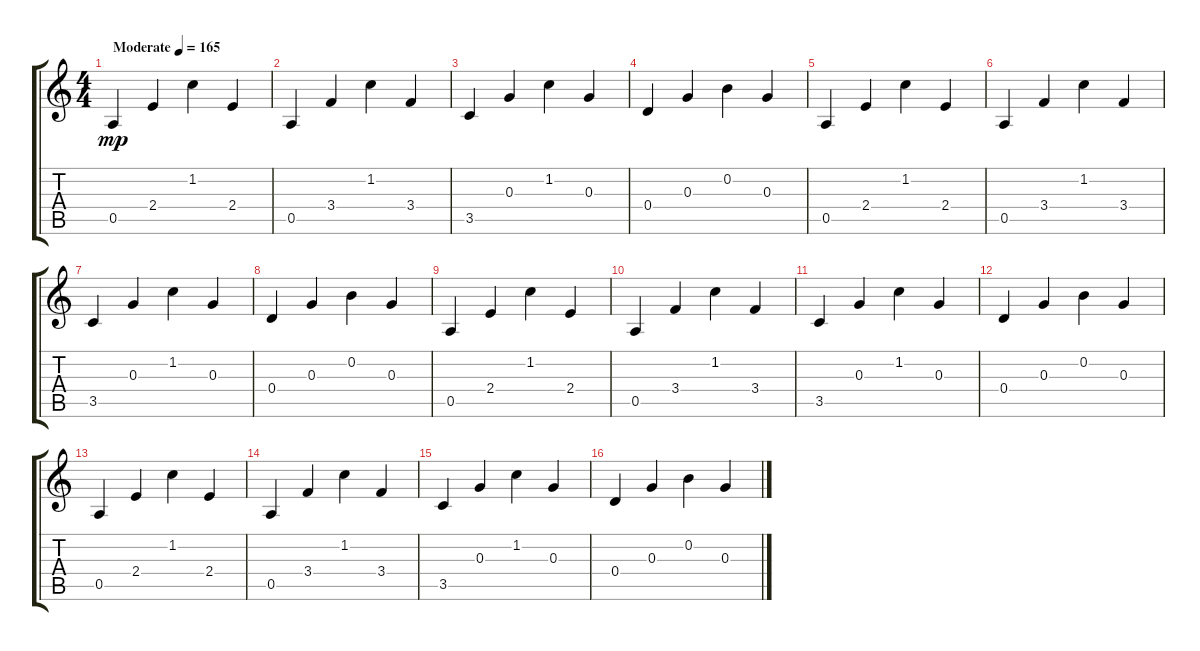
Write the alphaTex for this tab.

\track "" {instrument acousticguitarnylon}
\staff {score tabs}
\tuning (E4 B3 G3 D3 A2 E2) {hide}
\ts (4 4)
\tempo (165 "Moderate")
\clef g2
\ks c
0.5.4{dy mp instrument acousticguitarnylon} 2.4.4 1.2.4 2.4.4 |
0.5.4 3.4.4 1.2.4 3.4.4 |
3.5.4 0.3.4 1.2.4 0.3.4 |
0.4.4 0.3.4 0.2.4 0.3.4 |
0.5.4 2.4.4 1.2.4 2.4.4 |
0.5.4 3.4.4 1.2.4 3.4.4 |
3.5.4 0.3.4 1.2.4 0.3.4 |
0.4.4 0.3.4 0.2.4 0.3.4 |
0.5.4 2.4.4 1.2.4 2.4.4 |
0.5.4 3.4.4 1.2.4 3.4.4 |
3.5.4 0.3.4 1.2.4 0.3.4 |
0.4.4 0.3.4 0.2.4 0.3.4 |
0.5.4 2.4.4 1.2.4 2.4.4 |
0.5.4 3.4.4 1.2.4 3.4.4 |
3.5.4 0.3.4 1.2.4 0.3.4 |
0.4.4 0.3.4 0.2.4 0.3.4
